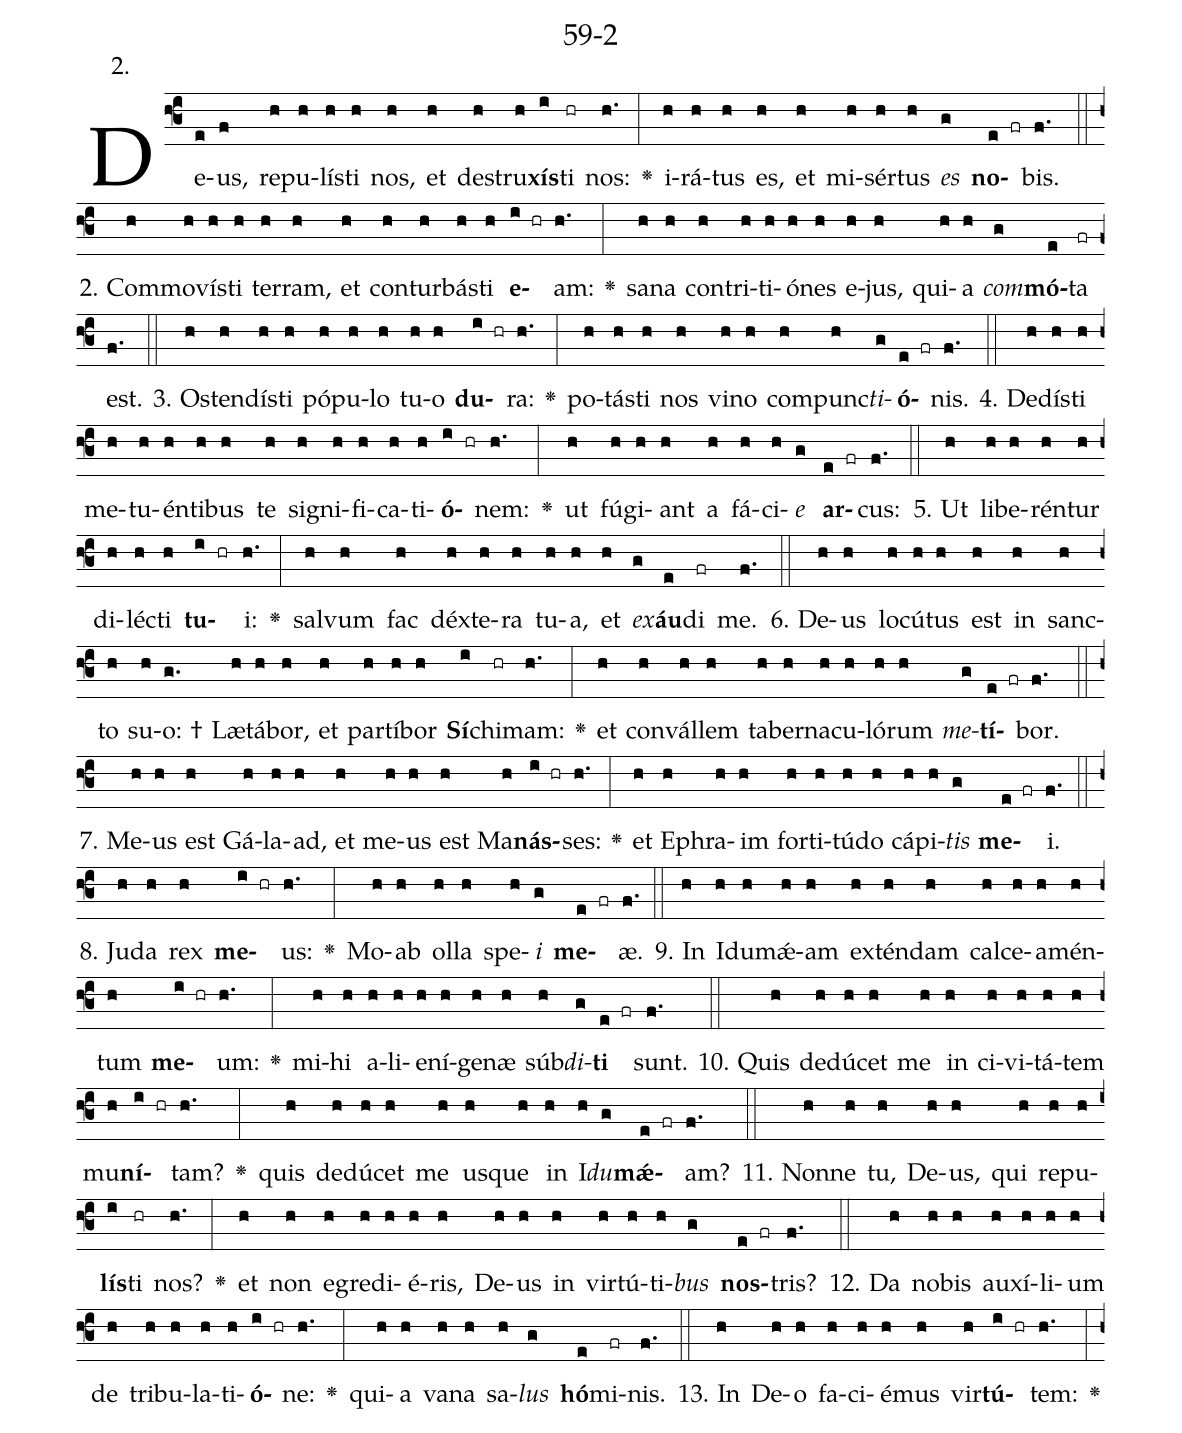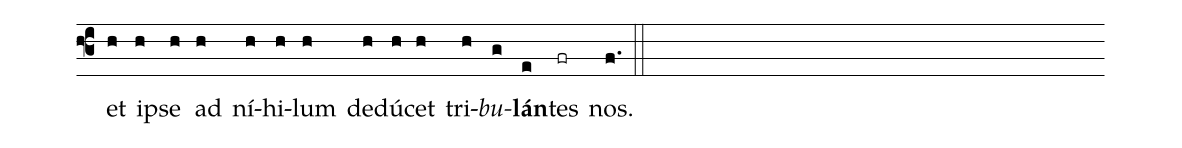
name: 59-2;
annotation: 2.;
%%
(f3)De(e)us,(f) re(h)pu(h)lís(h)ti(h) nos,(h) et(h) de(h)stru(h)<b>xís</b>(i)ti(hr) nos:(h.) <v>\greheightstar</v>(:) i(h)rá(h)tus(h) es,(h) et(h) mi(h)sér(h)tus(h) <i>es</i>(g) <b>no</b>(e fr)bis.(f.) (::)
2. Com(h)mo(h)vís(h)ti(h) ter(h)ram,(h) et(h) con(h)tur(h)bás(h)ti(h) <b>e</b>(i hr)am:(h.) <v>\greheightstar</v>(:) sa(h)na(h) con(h)tri(h)ti(h)ó(h)nes(h) e(h)jus,(h) qui(h)a(h) <i>com</i>(g)<b>mó</b>(e)ta(fr) est.(f.) (::)
3. Os(h)ten(h)dís(h)ti(h) pó(h)pu(h)lo(h) tu(h)o(h) <b>du</b>(i hr)ra:(h.) <v>\greheightstar</v>(:) po(h)tás(h)ti(h) nos(h) vi(h)no(h) com(h)punc(h)<i>ti</i>(g)<b>ó</b>(e fr)nis.(f.) (::)
4. De(h)dís(h)ti(h) me(h)tu(h)én(h)ti(h)bus(h) te(h) si(h)gni(h)fi(h)ca(h)ti(h)<b>ó</b>(i hr)nem:(h.) <v>\greheightstar</v>(:) ut(h) fú(h)gi(h)ant(h) a(h) fá(h)ci(h)<i>e</i>(g) <b>ar</b>(e fr)cus:(f.) (::)
5. Ut(h) li(h)be(h)rén(h)tur(h) di(h)léc(h)ti(h) <b>tu</b>(i hr)i:(h.) <v>\greheightstar</v>(:) sal(h)vum(h) fac(h) déx(h)te(h)ra(h) tu(h)a,(h) et(h) <i>ex</i>(g)<b>áu</b>(e)di(fr) me.(f.) (::)
6. De(h)us(h) lo(h)cú(h)tus(h) est(h) in(h) sanc(h)to(h) su(h)o: †(g.) Læ(h)tá(h)bor,(h) et(h) par(h)tí(h)bor(h) <b>Sí</b>(i)chi(hr)mam:(h.) <v>\greheightstar</v>(:) et(h) con(h)vál(h)lem(h) ta(h)ber(h)na(h)cu(h)ló(h)rum(h) <i>me</i>(g)<b>tí</b>(e fr)bor.(f.) (::)
7. Me(h)us(h) est(h) Gá(h)la(h)ad,(h) et(h) me(h)us(h) est(h) Ma(h)<b>nás</b>(i hr)ses:(h.) <v>\greheightstar</v>(:) et(h) E(h)phra(h)im(h) for(h)ti(h)tú(h)do(h) cá(h)pi(h)<i>tis</i>(g) <b>me</b>(e fr)i.(f.) (::)
8. Ju(h)da(h) rex(h) <b>me</b>(i hr)us:(h.) <v>\greheightstar</v>(:) Mo(h)ab(h) ol(h)la(h) spe(h)<i>i</i>(g) <b>me</b>(e fr)æ.(f.) (::)
9. In(h) I(h)du(h)mǽ(h)am(h) ex(h)tén(h)dam(h) cal(h)ce(h)a(h)mén(h)tum(h) <b>me</b>(i hr)um:(h.) <v>\greheightstar</v>(:) mi(h)hi(h) a(h)li(h)e(h)ní(h)ge(h)næ(h) súb(h)<i>di</i>(g)<b>ti</b>(e fr) sunt.(f.) (::)
10. Quis(h) de(h)dú(h)cet(h) me(h) in(h) ci(h)vi(h)tá(h)tem(h) mu(h)<b>ní</b>(i hr)tam?(h.) <v>\greheightstar</v>(:) quis(h) de(h)dú(h)cet(h) me(h) us(h)que(h) in(h) I(h)<i>du</i>(g)<b>mǽ</b>(e fr)am?(f.) (::)
11. Non(h)ne(h) tu,(h) De(h)us,(h) qui(h) re(h)pu(h)<b>lís</b>(i)ti(hr) nos?(h.) <v>\greheightstar</v>(:) et(h) non(h) e(h)gre(h)di(h)é(h)ris,(h) De(h)us(h) in(h) vir(h)tú(h)ti(h)<i>bus</i>(g) <b>nos</b>(e fr)tris?(f.) (::)
12. Da(h) no(h)bis(h) au(h)xí(h)li(h)um(h) de(h) tri(h)bu(h)la(h)ti(h)<b>ó</b>(i hr)ne:(h.) <v>\greheightstar</v>(:) qui(h)a(h) va(h)na(h) sa(h)<i>lus</i>(g) <b>hó</b>(e)mi(fr)nis.(f.) (::)
13. In(h) De(h)o(h) fa(h)ci(h)é(h)mus(h) vir(h)<b>tú</b>(i hr)tem:(h.) <v>\greheightstar</v>(:) et(h) ip(h)se(h) ad(h) ní(h)hi(h)lum(h) de(h)dú(h)cet(h) tri(h)<i>bu</i>(g)<b>lán</b>(e)tes(fr) nos.(f.) (::)
